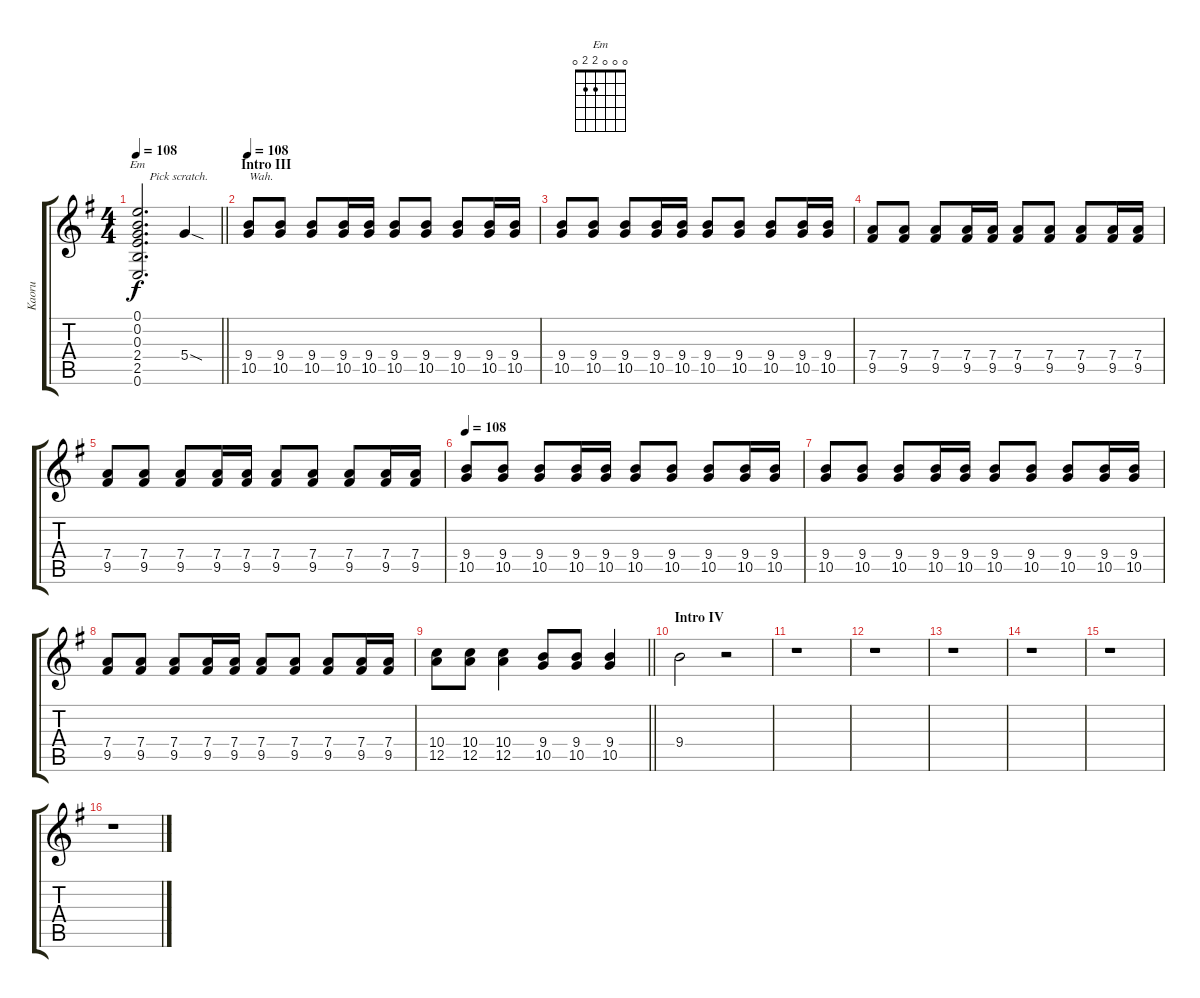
\track ("Kaoru" "Kaoru") {instrument overdrivenguitar}
\staff {score tabs}
\tuning (E4 B3 G3 D3 A2 E2) {hide}
\chord ("Em" 0 0 0 2 2 0)
\ts (4 4)
\tempo 108
\clef g2
\barLineRight lightlight
\ks eminor
(0.1 0.2 0.3 2.4 2.5 0.6).2{d ch "Em" txt "    Pick scratch." dy f} 5.4{sod}.4 |
\section ("" "Intro III")
\tempo 108
(9.4 10.5).8{txt "Wah."} (9.4 10.5).8 (9.4 10.5).8 (9.4 10.5).16 (9.4 10.5).16 (9.4 10.5).8 (9.4 10.5).8 (9.4 10.5).8 (9.4 10.5).16 (9.4 10.5).16 |
(9.4 10.5).8 (9.4 10.5).8 (9.4 10.5).8 (9.4 10.5).16 (9.4 10.5).16 (9.4 10.5).8 (9.4 10.5).8 (9.4 10.5).8 (9.4 10.5).16 (9.4 10.5).16 |
(7.4 9.5).8 (7.4 9.5).8 (7.4 9.5).8 (7.4 9.5).16 (7.4 9.5).16 (7.4 9.5).8 (7.4 9.5).8 (7.4 9.5).8 (7.4 9.5).16 (7.4 9.5).16 |
(7.4 9.5).8 (7.4 9.5).8 (7.4 9.5).8 (7.4 9.5).16 (7.4 9.5).16 (7.4 9.5).8 (7.4 9.5).8 (7.4 9.5).8 (7.4 9.5).16 (7.4 9.5).16 |
\tempo 108
(9.4 10.5).8 (9.4 10.5).8 (9.4 10.5).8 (9.4 10.5).16 (9.4 10.5).16 (9.4 10.5).8 (9.4 10.5).8 (9.4 10.5).8 (9.4 10.5).16 (9.4 10.5).16 |
(9.4 10.5).8 (9.4 10.5).8 (9.4 10.5).8 (9.4 10.5).16 (9.4 10.5).16 (9.4 10.5).8 (9.4 10.5).8 (9.4 10.5).8 (9.4 10.5).16 (9.4 10.5).16 |
(7.4 9.5).8 (7.4 9.5).8 (7.4 9.5).8 (7.4 9.5).16 (7.4 9.5).16 (7.4 9.5).8 (7.4 9.5).8 (7.4 9.5).8 (7.4 9.5).16 (7.4 9.5).16 |
\barLineRight lightlight
(10.4 12.5).8 (10.4 12.5).8 (10.4 12.5).4 (9.4 10.5).8 (9.4 10.5).8 (9.4 10.5).4 |
\section ("" "Intro IV")
9.4.2{volume 0} r.2{volume 12} |
r.1 |
r.1 |
r.1 |
r.1 |
r.1 |
r.1
